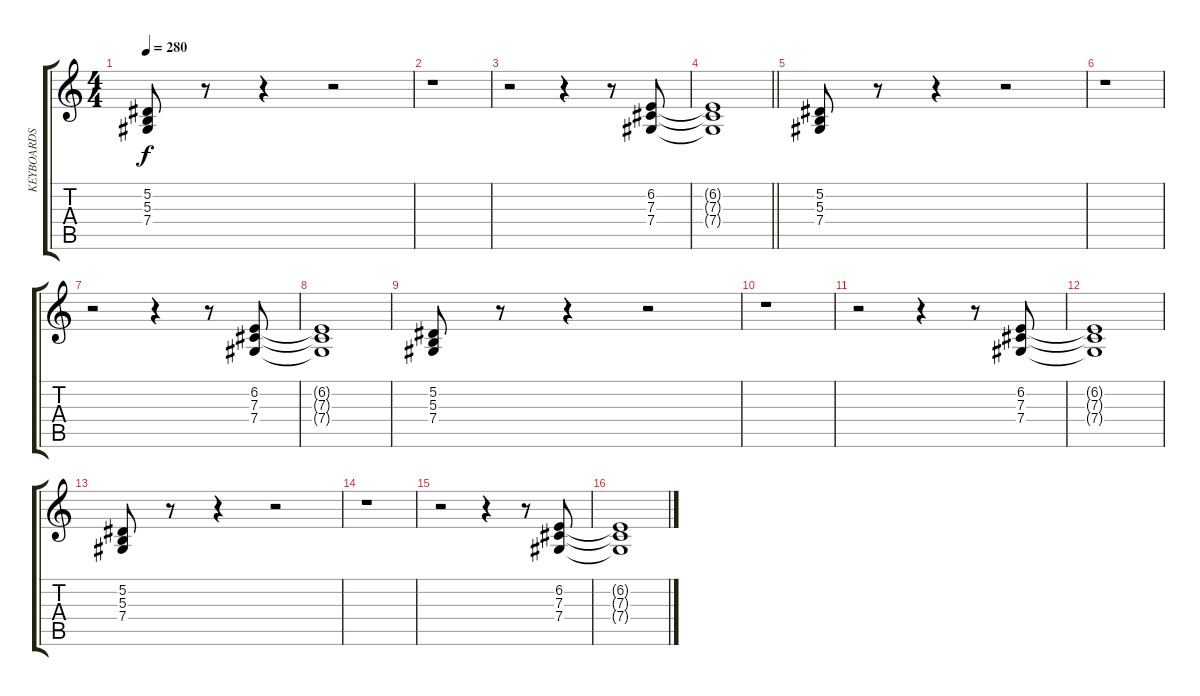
\track ("KEYBOARDS" "KEYBOARDS") {instrument synthstrings1 bank 1}
\staff {score tabs}
\tuning (Eb4 Bb3 Gb3 Db3 Ab2 Eb2) {hide}
\ts (4 4)
\tempo 280
\clef g2
\ks c
(5.2 5.3 7.4).8{dy f} r.8 r.4 r.2 |
r.1 |
r.2 r.4 r.8 (6.2 7.3 7.4).8 |
\barLineRight lightlight
(6.2{t} 7.3{t} 7.4{t}).1 |
(5.2 5.3 7.4).8 r.8 r.4 r.2 |
r.1 |
r.2 r.4 r.8 (6.2 7.3 7.4).8 |
(6.2{t} 7.3{t} 7.4{t}).1 |
(5.2 5.3 7.4).8 r.8 r.4 r.2 |
r.1 |
r.2 r.4 r.8 (6.2 7.3 7.4).8 |
(6.2{t} 7.3{t} 7.4{t}).1 |
(5.2 5.3 7.4).8 r.8 r.4 r.2 |
r.1 |
r.2 r.4 r.8 (6.2 7.3 7.4).8 |
(6.2{t} 7.3{t} 7.4{t}).1
